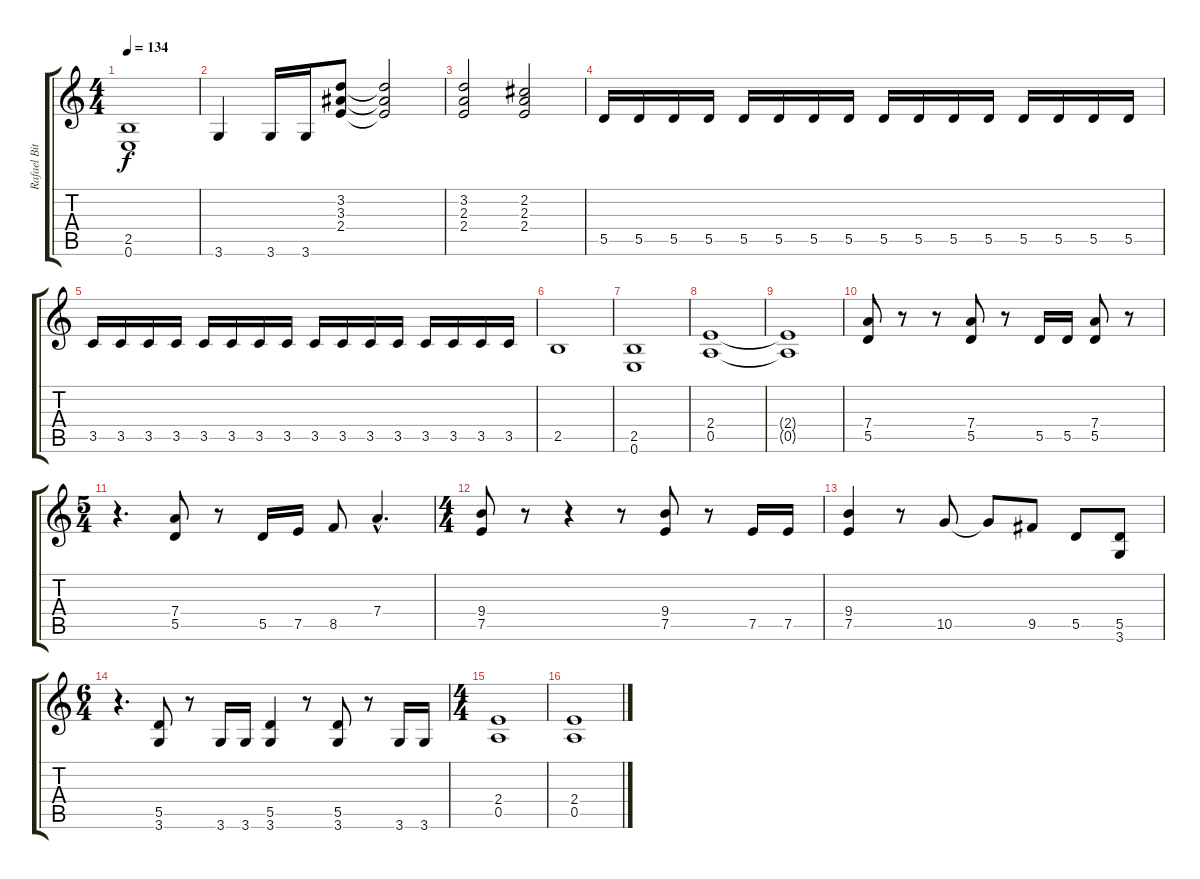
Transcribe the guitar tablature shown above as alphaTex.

\track ("Rafael Bittencourt" "Rafael Bit") {instrument distortionguitar}
\staff {score tabs}
\tuning (E4 B3 G3 D3 A2 E2) {hide}
\ts (4 4)
\tempo 134
\clef g2
\ks c
(2.5 0.6).1{dy f} |
3.6.4 3.6.16 3.6.16 (3.2 3.3 2.4).8 (3.2{t} 3.3{t} 2.4{t}).2 |
(3.2 2.3 2.4).2 (2.2 2.3 2.4).2 |
5.5.16 5.5.16 5.5.16 5.5.16 5.5.16 5.5.16 5.5.16 5.5.16 5.5.16 5.5.16 5.5.16 5.5.16 5.5.16 5.5.16 5.5.16 5.5.16 |
3.5.16 3.5.16 3.5.16 3.5.16 3.5.16 3.5.16 3.5.16 3.5.16 3.5.16 3.5.16 3.5.16 3.5.16 3.5.16 3.5.16 3.5.16 3.5.16 |
2.5.1 |
(2.5 0.6).1 |
(2.4 0.5).1 |
(2.4{t} 0.5{t}).1 |
(7.4 5.5).8 r.8 r.8 (7.4 5.5).8 r.8 5.5.16 5.5.16 (7.4 5.5).8 r.8 |
\ts (5 4)
r.4{d} (7.4 5.5).8 r.8 5.5.16 7.5.16 8.5.8 7.4{hac}.4{d} |
\ts (4 4)
(9.4 7.5).8 r.8 r.4 r.8 (9.4 7.5).8 r.8 7.5.16 7.5.16 |
(9.4 7.5).4 r.8 10.5.8 10.5{t}.8 9.5.8 5.5.8 (5.5 3.6).8 |
\ts (6 4)
r.4{d} (5.5 3.6).8 r.8 3.6.16 3.6.16 (5.5 3.6).4 r.8 (5.5 3.6).8 r.8 3.6.16 3.6.16 |
\ts (4 4)
(2.4 0.5).1 |
(2.4 0.5).1
